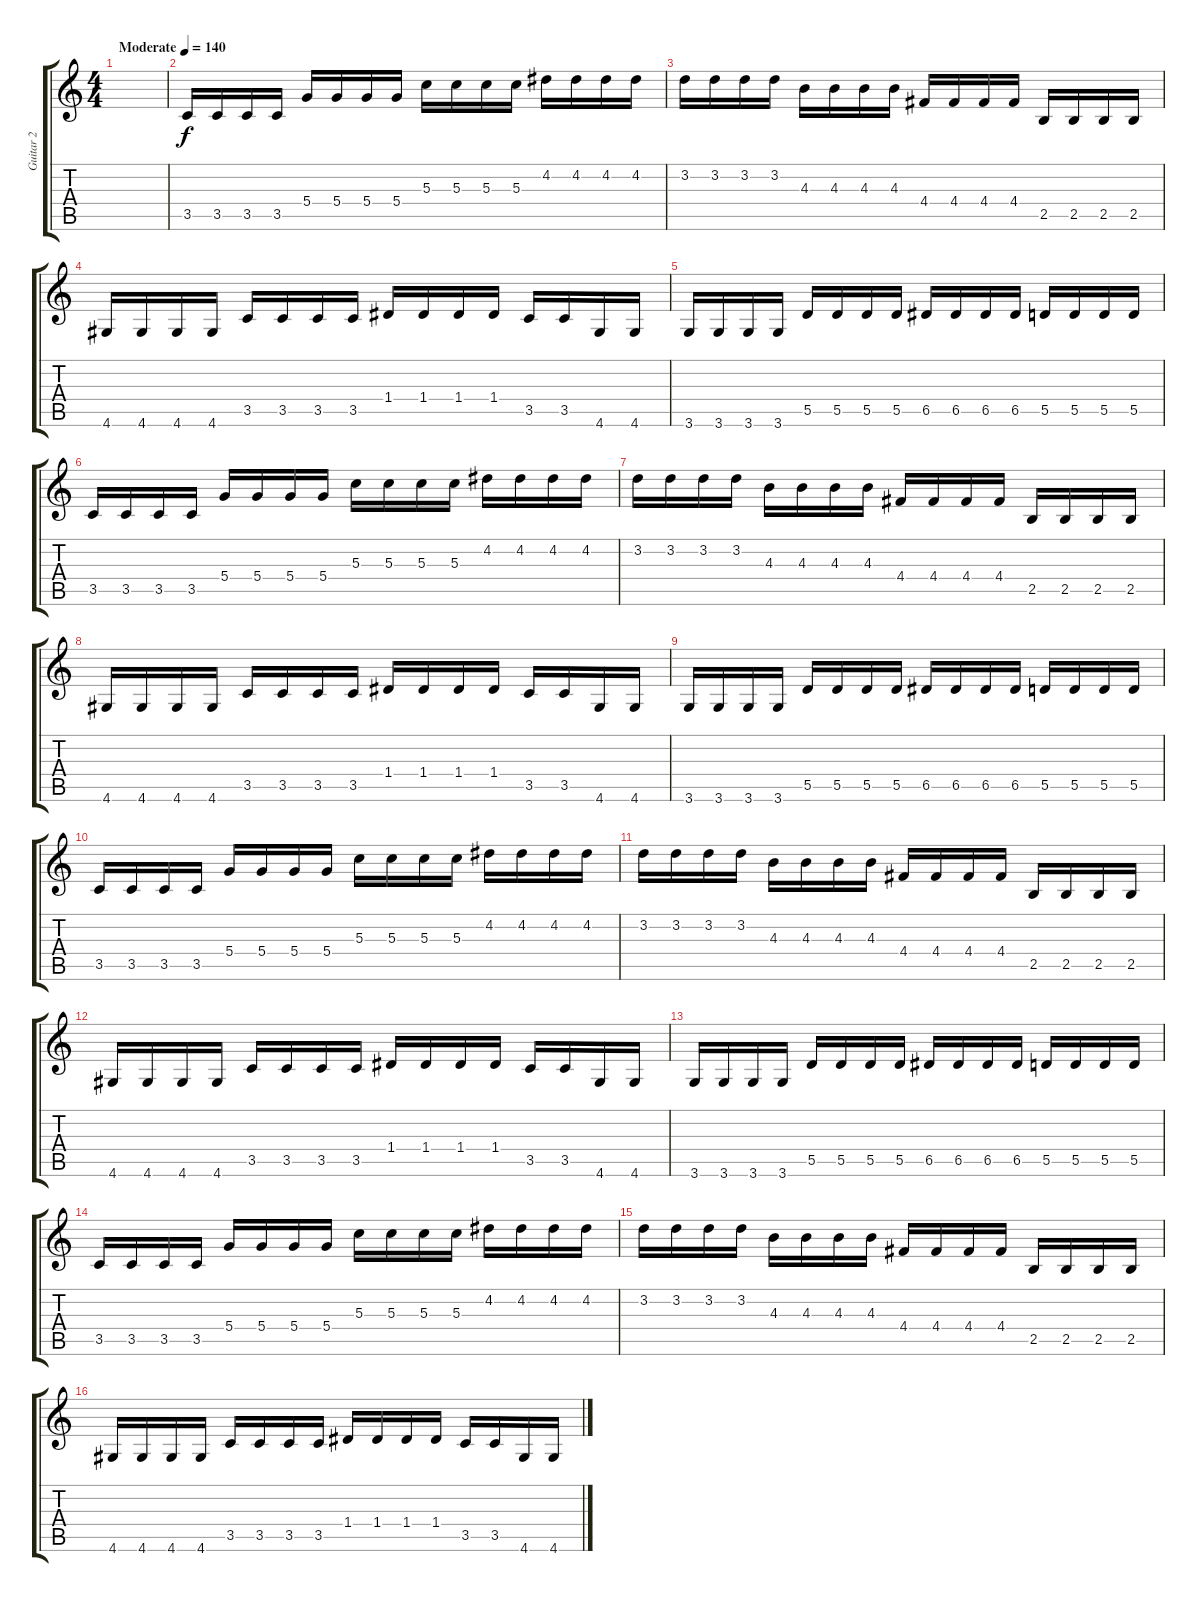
\track ("Guitar 2" "Guitar 2") {instrument distortionguitar}
\staff {score tabs}
\tuning (E4 B3 G3 D3 A2 E2) {hide}
\ts (4 4)
\tempo (140 "Moderate")
\clef g2
\ks c
|
3.5.16 3.5.16 3.5.16 3.5.16 5.4.16 5.4.16 5.4.16 5.4.16 5.3.16 5.3.16 5.3.16 5.3.16 4.2.16 4.2.16 4.2.16 4.2.16 |
3.2.16 3.2.16 3.2.16 3.2.16 4.3.16 4.3.16 4.3.16 4.3.16 4.4.16 4.4.16 4.4.16 4.4.16 2.5.16 2.5.16 2.5.16 2.5.16 |
4.6.16 4.6.16 4.6.16 4.6.16 3.5.16 3.5.16 3.5.16 3.5.16 1.4.16 1.4.16 1.4.16 1.4.16 3.5.16 3.5.16 4.6.16 4.6.16 |
3.6.16 3.6.16 3.6.16 3.6.16 5.5.16 5.5.16 5.5.16 5.5.16 6.5.16 6.5.16 6.5.16 6.5.16 5.5.16 5.5.16 5.5.16 5.5.16 |
3.5.16 3.5.16 3.5.16 3.5.16 5.4.16 5.4.16 5.4.16 5.4.16 5.3.16 5.3.16 5.3.16 5.3.16 4.2.16 4.2.16 4.2.16 4.2.16 |
3.2.16 3.2.16 3.2.16 3.2.16 4.3.16 4.3.16 4.3.16 4.3.16 4.4.16 4.4.16 4.4.16 4.4.16 2.5.16 2.5.16 2.5.16 2.5.16 |
4.6.16 4.6.16 4.6.16 4.6.16 3.5.16 3.5.16 3.5.16 3.5.16 1.4.16 1.4.16 1.4.16 1.4.16 3.5.16 3.5.16 4.6.16 4.6.16 |
3.6.16 3.6.16 3.6.16 3.6.16 5.5.16 5.5.16 5.5.16 5.5.16 6.5.16 6.5.16 6.5.16 6.5.16 5.5.16 5.5.16 5.5.16 5.5.16 |
3.5.16 3.5.16 3.5.16 3.5.16 5.4.16 5.4.16 5.4.16 5.4.16 5.3.16 5.3.16 5.3.16 5.3.16 4.2.16 4.2.16 4.2.16 4.2.16 |
3.2.16 3.2.16 3.2.16 3.2.16 4.3.16 4.3.16 4.3.16 4.3.16 4.4.16 4.4.16 4.4.16 4.4.16 2.5.16 2.5.16 2.5.16 2.5.16 |
4.6.16 4.6.16 4.6.16 4.6.16 3.5.16 3.5.16 3.5.16 3.5.16 1.4.16 1.4.16 1.4.16 1.4.16 3.5.16 3.5.16 4.6.16 4.6.16 |
3.6.16 3.6.16 3.6.16 3.6.16 5.5.16 5.5.16 5.5.16 5.5.16 6.5.16 6.5.16 6.5.16 6.5.16 5.5.16 5.5.16 5.5.16 5.5.16 |
3.5.16 3.5.16 3.5.16 3.5.16 5.4.16 5.4.16 5.4.16 5.4.16 5.3.16 5.3.16 5.3.16 5.3.16 4.2.16 4.2.16 4.2.16 4.2.16 |
3.2.16 3.2.16 3.2.16 3.2.16 4.3.16 4.3.16 4.3.16 4.3.16 4.4.16 4.4.16 4.4.16 4.4.16 2.5.16 2.5.16 2.5.16 2.5.16 |
4.6.16 4.6.16 4.6.16 4.6.16 3.5.16 3.5.16 3.5.16 3.5.16 1.4.16 1.4.16 1.4.16 1.4.16 3.5.16 3.5.16 4.6.16 4.6.16
